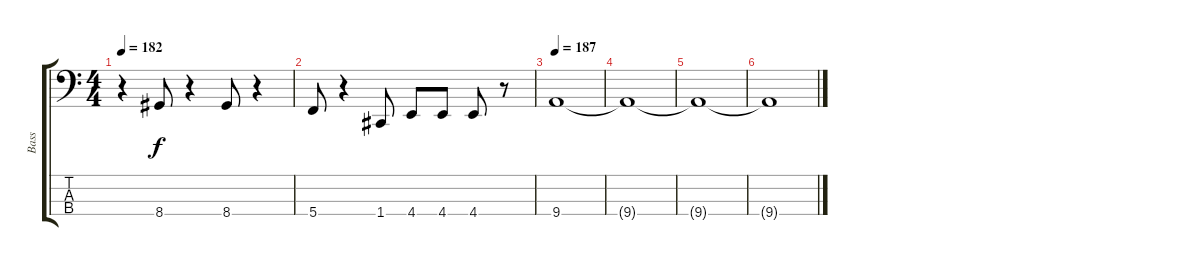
\track ("Bass" "Bass") {instrument electricbasspick}
\staff {score tabs}
\tuning (F2 C2 G1 C1) {hide}
\ts (4 4)
\tempo 182
\clef f4
\ks c
r.4{dy f} 8.4.8 r.4 8.4.8 r.4 |
5.4.8 r.4 1.4.8 4.4.8 4.4.8 4.4.8 r.8 |
\tempo 187
9.4.1 |
9.4{t}.1 |
9.4{t}.1 |
9.4{t}.1
